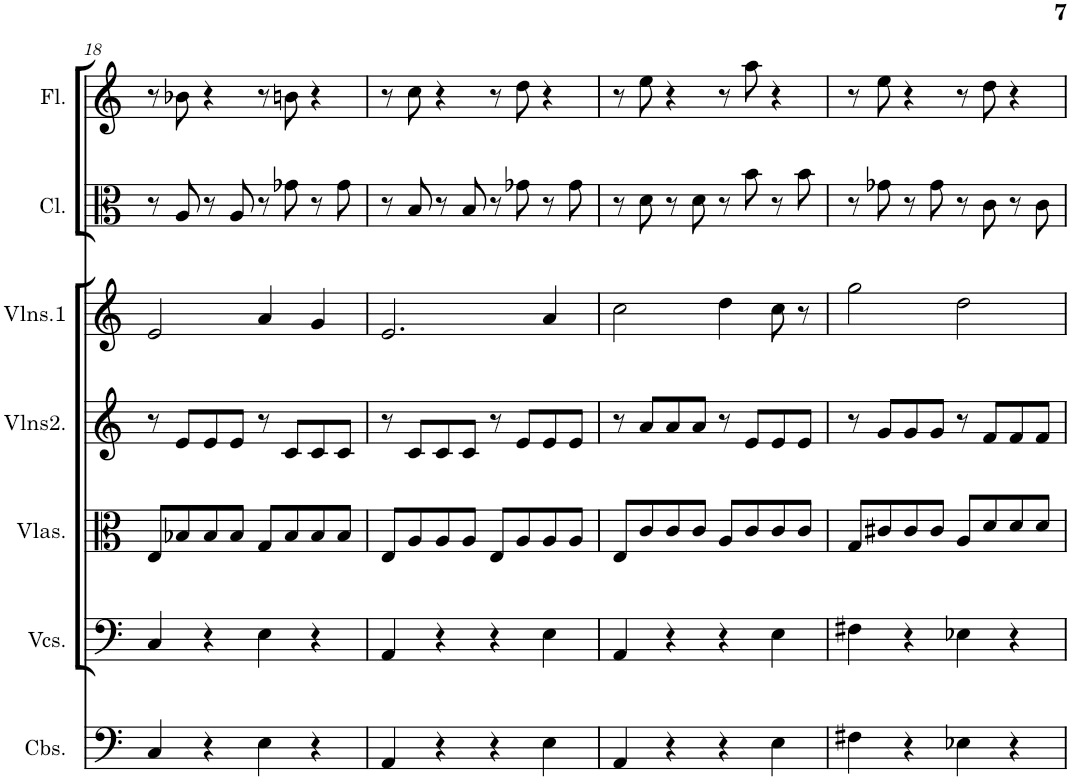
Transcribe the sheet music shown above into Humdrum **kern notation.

**kern	**kern	**kern	**kern	**kern	**kern	**kern
*part7	*part6	*part5	*part4	*part3	*part2	*part1
*staff7	*staff6	*staff5	*staff4	*staff3	*staff2	*staff1
*I"Contrabass Section	*I"Violoncello Section	*I"Viola Section	*I"Violin Section2	*I"Violin Section1	*I"Clarinet	*I"Flute
*I'Cbs.	*I'Vcs.	*I'Vlas.	*I'Vlns2.	*I'Vlns.1	*I'Cl.	*I'Fl.
!!LO:PB:g=z
*clefF4	*clefF4	*clefC3	*clefG2	*clefG2	*clefC3	*clefG2
*Trd7c12	*	*	*	*	*Trd1c2	*
*k[]	*k[]	*k[]	*k[]	*k[]	*k[]	*k[]
*M4/4	*M4/4	*M4/4	*M4/4	*M4/4	*M4/4	*M4/4
=18	=18	=18	=18	=18	=18	=18
4C/	4C/	8E/L	8r	2e/	8r	8r
.	.	8B-X/	8e/L	.	8A/	8b-X\
4r	4r	8B-/	8e/	.	8r	4r
.	.	8B-/J	8e/J	.	8A/	.
4E\	4E\	8G/L	8r	4a/	8r	8r
.	.	8B-/	8c/L	.	8g-X\	8bn\
4r	4r	8B-/	8c/	4g/	8r	4r
.	.	8B-/J	8c/J	.	8g-\	.
=19	=19	=19	=19	=19	=19	=19
4AA/	4AA/	8E/L	8r	2.e/	8r	8r
.	.	8A/	8c/L	.	8B/	8cc\
4r	4r	8A/	8c/	.	8r	4r
.	.	8A/J	8c/J	.	8B/	.
4r	4r	8E/L	8r	.	8r	8r
.	.	8A/	8e/L	.	8g-X\	8dd\
4E\	4E\	8A/	8e/	4a/	8r	4r
.	.	8A/J	8e/J	.	8g-\	.
=20	=20	=20	=20	=20	=20	=20
4AA/	4AA/	8E/L	8r	2cc\	8r	8r
.	.	8c/	8a/L	.	8d\	8ee\
4r	4r	8c/	8a/	.	8r	4r
.	.	8c/J	8a/J	.	8d\	.
4r	4r	8A/L	8r	4dd\	8r	8r
.	.	8c/	8e/L	.	8b\	8aa\
4E\	4E\	8c/	8e/	8cc\	8r	4r
.	.	8c/J	8e/J	8r	8b\	.
=21	=21	=21	=21	=21	=21	=21
4F#X\	4F#X\	8G/L	8r	2gg\	8r	8r
.	.	8c#X/	8g/L	.	8g-X\	8ee\
4r	4r	8c#/	8g/	.	8r	4r
.	.	8c#/J	8g/J	.	8g-\	.
4E-X\	4E-X\	8A/L	8r	2dd\	8r	8r
.	.	8d/	8f/L	.	8c\	8dd\
4r	4r	8d/	8f/	.	8r	4r
.	.	8d/J	8f/J	.	8c\	.
=	=	=	=	=	=	=
*-	*-	*-	*-	*-	*-	*-
